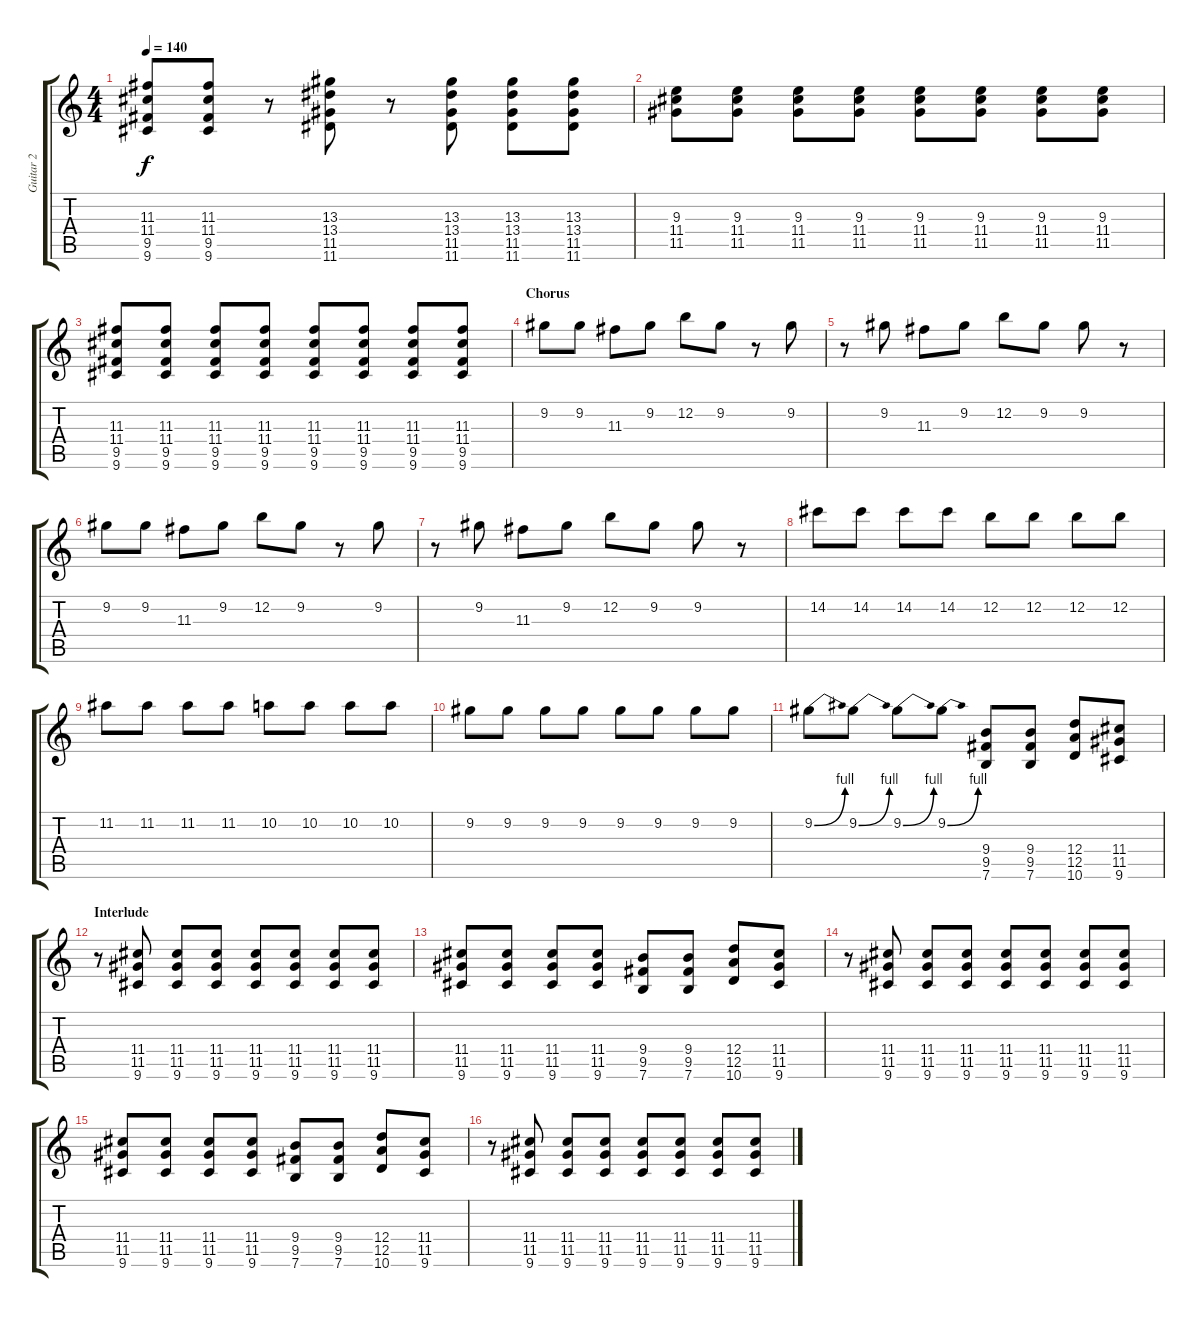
\track ("Guitar 2" "Guitar 2") {instrument distortionguitar}
\staff {score tabs}
\tuning (E4 B3 G3 D3 A2 E2) {hide}
\ts (4 4)
\tempo 140
\clef g2
\ks c
(11.3 11.4 9.5 9.6).8{dy f} (11.3 11.4 9.5 9.6).8 r.8 (13.3 13.4 11.5 11.6).8 r.8 (13.3 13.4 11.5 11.6).8 (13.3 13.4 11.5 11.6).8 (13.3 13.4 11.5 11.6).8 |
(9.3 11.4 11.5).8 (9.3 11.4 11.5).8 (9.3 11.4 11.5).8 (9.3 11.4 11.5).8 (9.3 11.4 11.5).8 (9.3 11.4 11.5).8 (9.3 11.4 11.5).8 (9.3 11.4 11.5).8 |
(11.3 11.4 9.5 9.6).8 (11.3 11.4 9.5 9.6).8 (11.3 11.4 9.5 9.6).8 (11.3 11.4 9.5 9.6).8 (11.3 11.4 9.5 9.6).8 (11.3 11.4 9.5 9.6).8 (11.3 11.4 9.5 9.6).8 (11.3 11.4 9.5 9.6).8 |
\section ("" "Chorus")
9.2.8 9.2.8 11.3.8 9.2.8 12.2.8 9.2.8 r.8 9.2.8 |
r.8 9.2.8 11.3.8 9.2.8 12.2.8 9.2.8 9.2.8 r.8 |
9.2.8 9.2.8 11.3.8 9.2.8 12.2.8 9.2.8 r.8 9.2.8 |
r.8 9.2.8 11.3.8 9.2.8 12.2.8 9.2.8 9.2.8 r.8 |
14.2.8 14.2.8 14.2.8 14.2.8 12.2.8 12.2.8 12.2.8 12.2.8 |
11.2.8 11.2.8 11.2.8 11.2.8 10.2.8 10.2.8 10.2.8 10.2.8 |
9.2.8 9.2.8 9.2.8 9.2.8 9.2.8 9.2.8 9.2.8 9.2.8 |
9.2{be (bend 0 0 60 4)}.8 9.2{be (bend 0 0 60 4)}.8 9.2{be (bend 0 0 60 4)}.8 9.2{be (bend 0 0 60 4)}.8 (9.4 9.5 7.6).8 (9.4 9.5 7.6).8 (12.4 12.5 10.6).8 (11.4 11.5 9.6).8 |
\section ("" "Interlude")
r.8 (11.4 11.5 9.6).8 (11.4 11.5 9.6).8 (11.4 11.5 9.6).8 (11.4 11.5 9.6).8 (11.4 11.5 9.6).8 (11.4 11.5 9.6).8 (11.4 11.5 9.6).8 |
(11.4 11.5 9.6).8 (11.4 11.5 9.6).8 (11.4 11.5 9.6).8 (11.4 11.5 9.6).8 (9.4 9.5 7.6).8 (9.4 9.5 7.6).8 (12.4 12.5 10.6).8 (11.4 11.5 9.6).8 |
r.8 (11.4 11.5 9.6).8 (11.4 11.5 9.6).8 (11.4 11.5 9.6).8 (11.4 11.5 9.6).8 (11.4 11.5 9.6).8 (11.4 11.5 9.6).8 (11.4 11.5 9.6).8 |
(11.4 11.5 9.6).8 (11.4 11.5 9.6).8 (11.4 11.5 9.6).8 (11.4 11.5 9.6).8 (9.4 9.5 7.6).8 (9.4 9.5 7.6).8 (12.4 12.5 10.6).8 (11.4 11.5 9.6).8 |
r.8 (11.4 11.5 9.6).8 (11.4 11.5 9.6).8 (11.4 11.5 9.6).8 (11.4 11.5 9.6).8 (11.4 11.5 9.6).8 (11.4 11.5 9.6).8 (11.4 11.5 9.6).8
